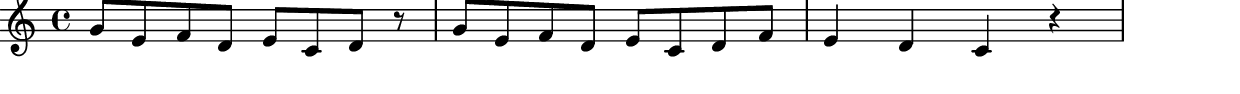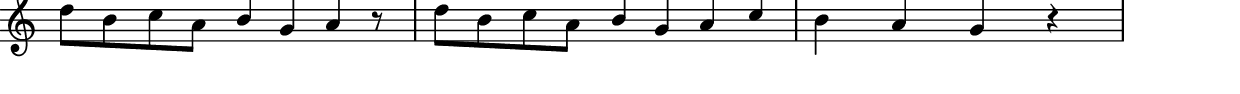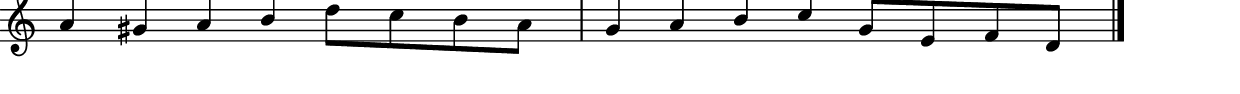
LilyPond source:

% MusicXML to Lilypond converter by Kovi

szovegAAA = \lyricmode {  "Es" -- "ik" "e" -- "ső" "csen" -- "de" -- "sen," "le" -- "pe" -- "reg" "az" "e" -- "re" -- "szen," "az" "e" -- "re" -- "szen." "E" -- "sik" "e" -- "ső" "csen" -- "de" -- "sen," "le" -- "pe" -- "reg" "az" "e" -- "re" -- "szen," "az" "e" -- "re" -- "szen." "Sár" "lesz" "ab" -- "ból," "tu" -- "dom" "én" "azt," "vár" "a" "ba" -- "bám," "ér" -- "zem" "én" "azt,"  }

% Analyzing...
% 1 parts
% 1 Staff
% forceBassClefActive = 
melody = {
% 56 notes in the part
% 1 voices

\new Staff
\new Voice {
% 56 notes
% 8 mesaures

\override Score.RehearsalMark #'break-visibility = #begin-of-line-invisible
% Measure 1
\clef "treble"
\key c \major
\time 4/4 
g'8 e'8 f'8 d'8 e'8 c'8 d'8 r8 
% Measure 2
g'8 e'8 f'8 d'8 e'8 c'8 d'8 f'8 
% Measure 3
e'4 d'4 c'4 r4 
\override Score.RehearsalMark #'self-alignment-X = #RIGHT
\mark \markup{\fontsize #-0.5 {"Fine"}}

% Measure 4
\break
d''8 b'8 c''8 a'8 b'8 g'8 a'8 r8 
% Measure 5
d''8 b'8 c''8 a'8 b'8 g'8 a'8 c''8 
% Measure 6
b'4 a'4 g'4 r4 
% Measure 7
\break
a'8 gis'8 a'8 b'8 d''8 c''8 b'8 a'8 
% Measure 8
g'8 a'8 b'8 c''8 g'8 e'8 f'8 d'8 \bar "|." 
} % voice
} % melody


harmonies = \chordmode {
% 26 chords
\germanChords
c4 g4 c4 g4 c4 g4 c4 g4 c4 g4 c4 s4 g4 d4 g4 d4 g4 d4 g4 d4 g4 d4 g4 s4 f4 s4 s4 s4 g4 s4 c4 g4
}

\include "../../definitions.ly"
